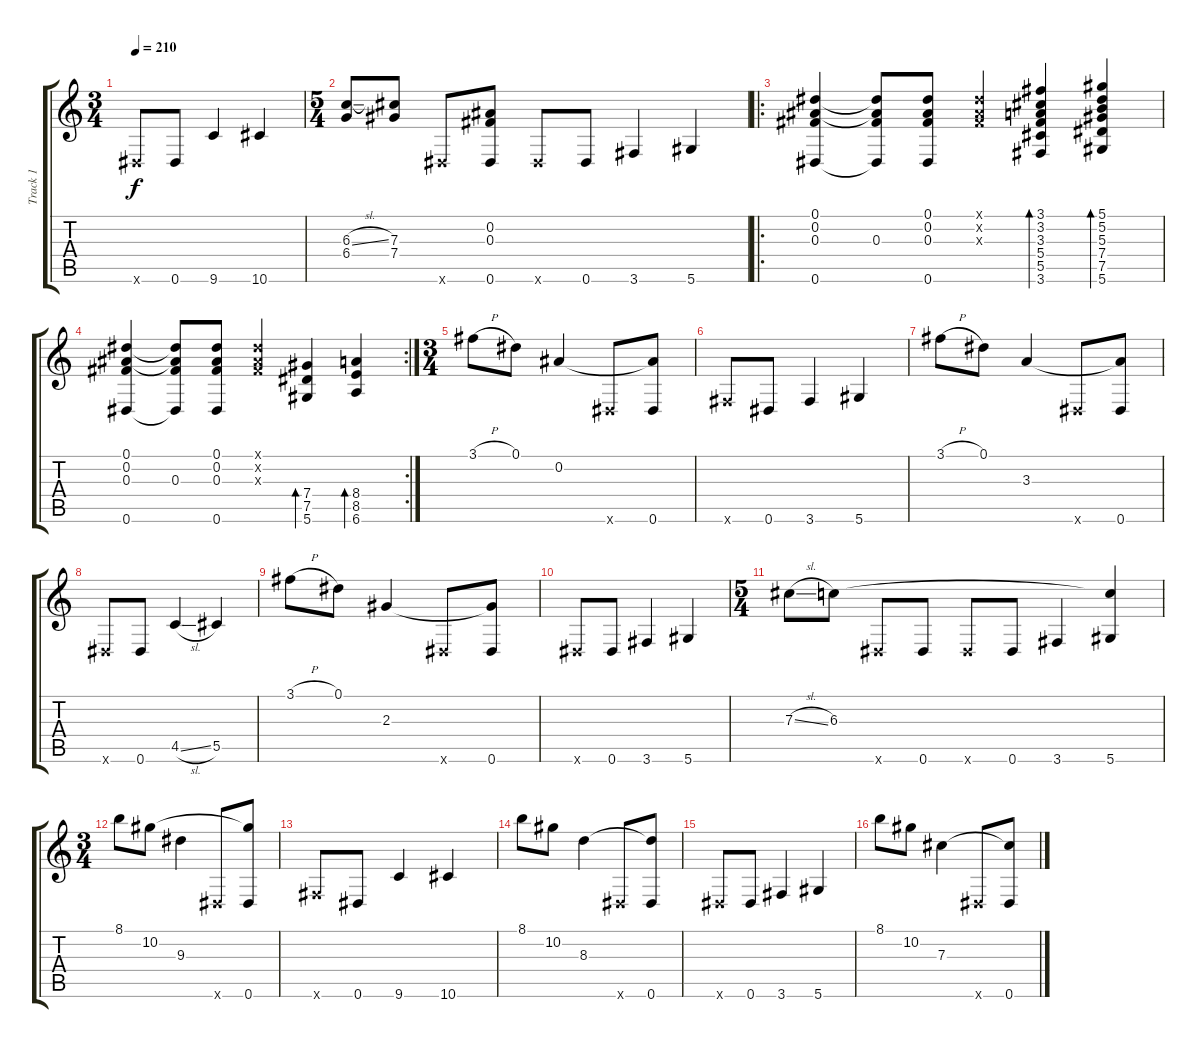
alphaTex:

\track ("Track 1" "Track 1") {instrument acousticguitarsteel}
\staff {score tabs}
\tuning (Eb4 Bb3 Gb3 Db3 Ab2 Eb2) {hide}
\ts (3 4)
\tempo 210
\clef g2
\ks c
0.6{x}.8{dy f} 0.6.8 9.6.4 10.6.4 |
\ts (5 4)
(6.3{sl} 6.4).8 (7.3 7.4).8 0.6{x}.8 (0.2 0.3 0.6).8 0.6{x}.8 0.6.8 3.6.4 5.6.4 |
\ro
(0.1 0.2 0.3 0.6).4 (0.1{t} 0.2{t} 0.3 0.6{t}).8 (0.1 0.2 0.3 0.6).8 (0.1{x} 0.2{x} 0.3{x}).4 (3.1 3.2 3.3 5.4 5.5 3.6).4{bd 60} (5.1 5.2 5.3 7.4 7.5 5.6).4{bd 60} |
\rc 2
(0.1 0.2 0.3 0.6).4 (0.1{t} 0.2{t} 0.3 0.6{t}).8 (0.1 0.2 0.3 0.6).8 (0.1{x} 0.2{x} 0.3{x}).4 (7.4 7.5 5.6).4{bd 60} (8.4 8.5 6.6).4{bd 60} |
\ts (3 4)
3.1{h}.8 0.1.8 0.2.4 0.6{x}.8 (0.2{t} 0.6).8 |
3.6{x}.8 0.6.8 3.6.4 5.6.4 |
3.1{h}.8 0.1.8 3.3.4 0.6{x}.8 (3.3{t} 0.6).8 |
0.6{x}.8 0.6.8 4.5{sl}.4 5.5.4 |
3.1{h}.8 0.1.8 2.3.4 0.6{x}.8 (2.3{t} 0.6).8 |
0.6{x}.8 0.6.8 3.6.4 5.6.4 |
\ts (5 4)
7.3{sl}.8 6.3.8 0.6{x}.8 0.6.8 0.6{x}.8 0.6.8 3.6.4 (6.3{t} 5.6).4 |
\ts (3 4)
8.1.8 10.2.8 9.3.4 0.6{x}.8 (10.2{t} 0.6).8 |
3.6{x}.8 0.6.8 9.6.4 10.6.4 |
8.1.8 10.2.8 8.3.4 0.6{x}.8 (8.3{t} 0.6).8 |
0.6{x}.8 0.6.8 3.6.4 5.6.4 |
8.1.8 10.2.8 7.3.4 0.6{x}.8 (7.3{t} 0.6).8
